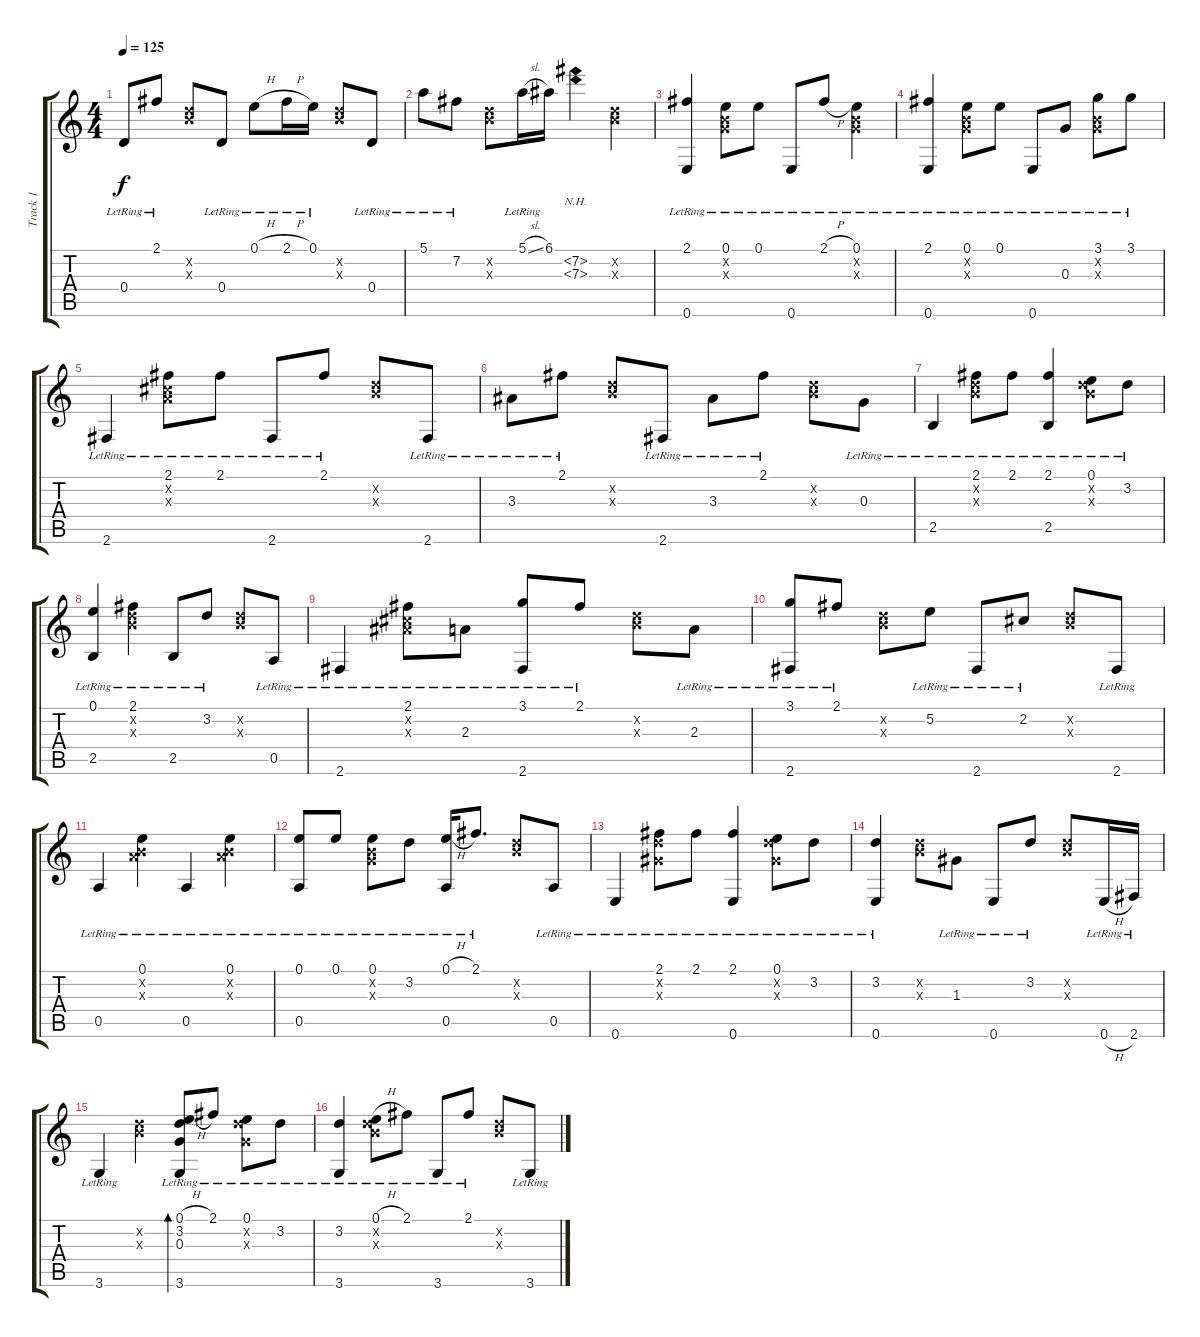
\track ("Track 1" "Track 1") {instrument acousticguitarsteel}
\staff {score tabs}
\tuning (E4 B3 G3 D3 A2 E2) {hide}
\ts (4 4)
\tempo 125
\clef g2
\ks c
0.4{lr}.8{dy f} 2.1{lr}.8 (3.2{x} 4.3{x}).8 0.4{lr}.8 0.1{h lr}.8 2.1{h lr}.16 0.1{lr}.16 (3.2{x} 4.3{x}).8 0.4{lr}.8 |
5.1{lr}.8 7.2{lr}.8 (3.2{x} 4.3{x}).8 5.1{sl lr}.16 6.1.16 (7.2{nh} 7.3{nh}).4 (3.2{x} 4.3{x}).4 |
(2.1{lr} 0.6{lr}).4 (0.1{lr} 0.2{x} 0.3{x}).8 0.1{lr}.8 0.6{lr}.8 2.1{h lr}.8 (0.1{lr} 0.2{x} 0.3{x}).4 |
(2.1{lr} 0.6{lr}).4 (0.1{lr} 0.2{x} 0.3{x}).8 0.1{lr}.8 0.6{lr}.8 0.3{lr}.8 (3.1{lr} 0.2{x} 0.3{x}).8 3.1{lr}.8 |
2.6{lr}.4 (2.1{lr} 2.2{x} 2.3{x}).8 2.1{lr}.8 2.6{lr}.8 2.1{lr}.8 (3.2{x} 4.3{x}).8 2.6{lr}.8 |
3.3{lr}.8 2.1{lr}.8 (3.2{x} 4.3{x}).8 2.6{lr}.8 3.3{lr}.8 2.1{lr}.8 (3.2{x} 4.3{x}).8 0.3{lr}.8 |
2.5{lr}.4 (2.1{lr} 3.2{x} 4.3{x}).8 2.1{lr}.8 (2.1{lr} 2.5{lr}).4 (0.1{lr} 3.2{x} 4.3{x}).8 3.2{lr}.8 |
(0.1{lr} 2.5{lr}).4 (2.1{lr} 3.2{x} 4.3{x}).4 2.5{lr}.8 3.2{lr}.8 (3.2{x} 4.3{x}).8 0.5{lr}.8 |
2.6{lr}.4 (2.1{lr} 2.2{x} 3.3{x}).8 2.3{lr}.8 (3.1{lr} 2.6{lr}).8 2.1{lr}.8 (3.2{x} 4.3{x}).8 2.3{lr}.8 |
(3.1{lr} 2.6{lr}).8 2.1{lr}.8 (3.2{x} 4.3{x}).8 5.2{lr}.8 2.6{lr}.8 2.2{lr}.8 (3.2{x} 4.3{x}).8 2.6{lr}.8 |
0.5{lr}.4 (0.1{lr} 0.2{x} 2.3{x}).4 0.5{lr}.4 (0.1{lr} 0.2{x} 2.3{x}).4 |
(0.1{lr} 0.5{lr}).8 0.1{lr}.8 (0.1{lr} 0.2{x} 0.3{x}).8 3.2{lr}.8 (0.1{h lr} 0.5{lr}).16 2.1{lr}.8{d} (3.2{x} 4.3{x}).8 0.5{lr}.8 |
0.6{lr}.4 (2.1{lr} 3.2{x} 1.3{x}).8 2.1{lr}.8 (2.1{lr} 0.6{lr}).4 (0.1{lr} 3.2{x} 1.3{x}).8 3.2{lr}.8 |
(3.2{lr} 0.6{lr}).4 (3.2{x} 4.3{x}).8 1.3{lr}.8 0.6{lr}.8 3.2{lr}.8 (3.2{x} 4.3{x}).8 0.6{h lr}.16 2.6{lr}.16 |
3.6{lr}.4 (3.2{x} 4.3{x}).4 (0.1{h lr} 3.2{lr} 0.3{lr} 3.6{lr}).8{bd 240} 2.1{lr}.8 (0.1{lr} 3.2{x} 0.3{x}).8 3.2{lr}.8 |
(3.2{lr} 3.6{lr}).4 (0.1{h lr} 3.2{x} 4.3{x}).8 2.1{lr}.8 3.6{lr}.8 2.1{lr}.8 (3.2{x} 4.3{x}).8 3.6{lr}.8
